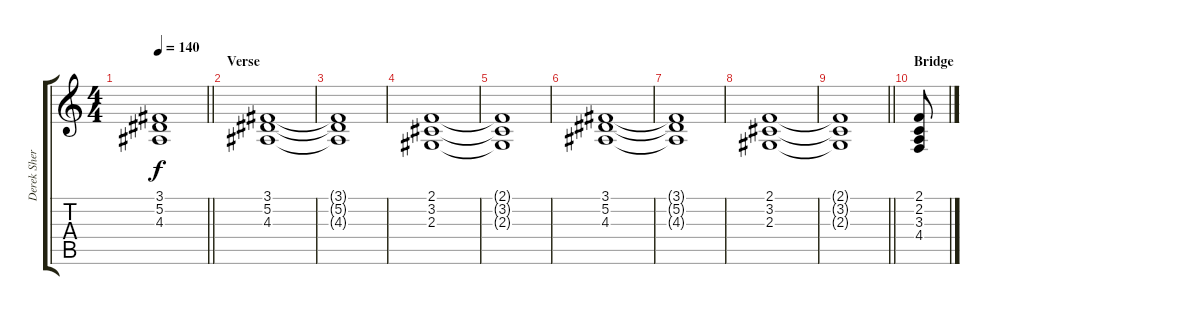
\track ("Derek Sherinian" "Derek Sher") {instrument choiraahs}
\staff {score tabs}
\tuning (Eb4 Bb3 Gb3 Db3 Ab2 Eb2) {hide}
\ts (4 4)
\tempo 140
\clef g2
\barLineRight lightlight
\ks c
(3.1 5.2 4.3).1{dy f} |
\section ("" "Verse")
(3.1 5.2 4.3).1 |
(3.1{t} 5.2{t} 4.3{t}).1 |
(2.1 3.2 2.3).1 |
(2.1{t} 3.2{t} 2.3{t}).1 |
(3.1 5.2 4.3).1 |
(3.1{t} 5.2{t} 4.3{t}).1 |
(2.1 3.2 2.3).1 |
\barLineRight lightlight
(2.1{t} 3.2{t} 2.3{t}).1 |
\section ("" "Bridge")
(2.1 2.2 3.3 4.4).8
